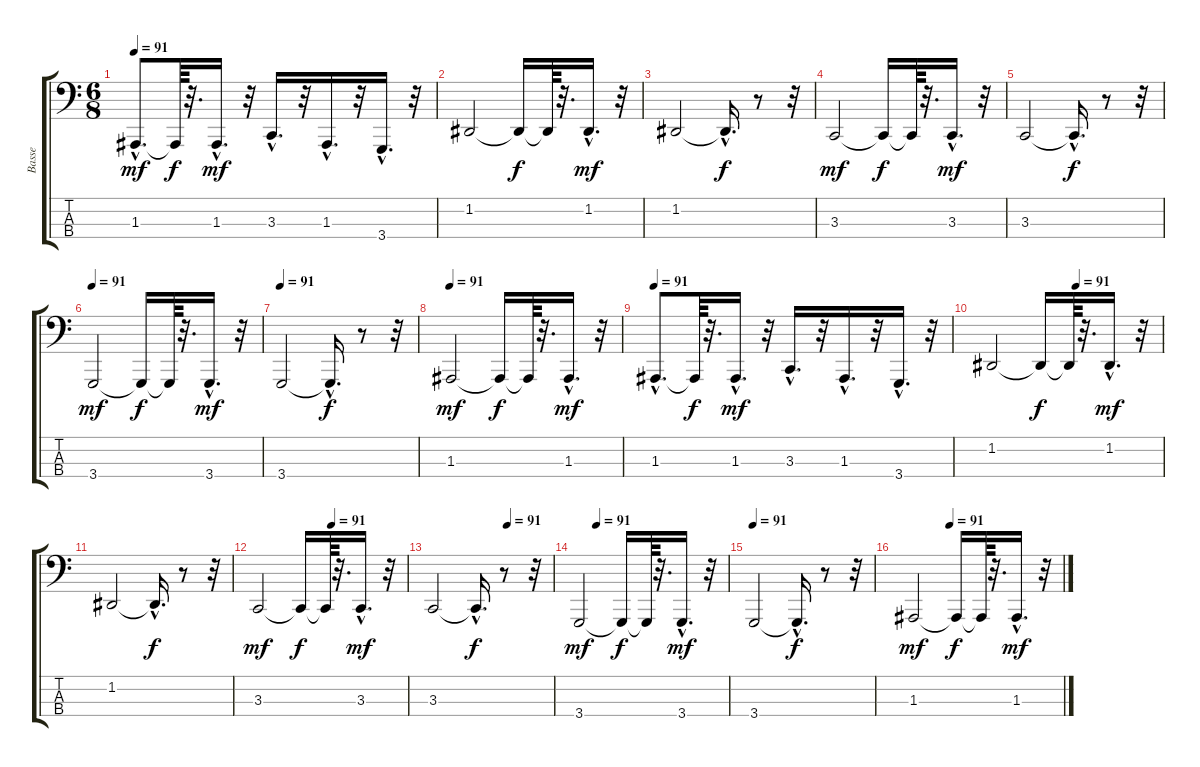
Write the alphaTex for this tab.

\track ("Basse" "Basse") {instrument seashore}
\staff {score tabs}
\tuning (G2 D2 A1 E1) {hide}
\ts (6 8)
\tempo 91
\clef f4
\ks c
1.3{hac}.8{d dy mf} 1.3{t}.64{dy f} r.32{d} 1.3{hac}.16{d dy mf} r.32 3.3{hac}.16{d} r.32 1.3{hac}.16{d} r.32 3.4{hac}.16{d} r.32 |
1.2.2 1.2{t}.16{dy f} 1.2{t}.64 r.32{d} 1.2{hac}.16{d dy mf} r.32 |
1.2.2 1.2{hac t}.16{d dy f} r.8 r.32 |
3.3.2{dy mf} 3.3{t}.16{dy f} 3.3{t}.64 r.32{d} 3.3{hac}.16{d dy mf} r.32 |
3.3.2 3.3{hac t}.16{d dy f} r.8 r.32 |
\tempo 91
3.4.2{dy mf} 3.4{t}.16{dy f} 3.4{t}.64 r.32{d} 3.4{hac}.16{d dy mf} r.32 |
\tempo 91
3.4.2 3.4{hac t}.16{d dy f} r.8 r.32 |
\tempo 91
1.3.2{dy mf} 1.3{t}.16{dy f} 1.3{t}.64 r.32{d} 1.3{hac}.16{d dy mf} r.32 |
\tempo 91
1.3{hac}.8{d} 1.3{t}.64{dy f} r.32{d} 1.3{hac}.16{d dy mf} r.32 3.3{hac}.16{d} r.32 1.3{hac}.16{d} r.32 3.4{hac}.16{d} r.32 |
\tempo (91 0.5)
1.2.2 1.2{t}.16{dy f} 1.2{t}.64 r.32{d} 1.2{hac}.16{d dy mf} r.32 |
1.2.2 1.2{hac t}.16{d dy f} r.8 r.32 |
\tempo (91 0.5)
3.3.2{dy mf} 3.3{t}.16{dy f} 3.3{t}.64 r.32{d} 3.3{hac}.16{d dy mf} r.32 |
\tempo (91 0.625)
3.3.2 3.3{hac t}.16{d dy f} r.8 r.32 |
\tempo (91 0.125)
3.4.2{dy mf} 3.4{t}.16{dy f} 3.4{t}.64 r.32{d} 3.4{hac}.16{d dy mf} r.32 |
\tempo 91
3.4.2 3.4{hac t}.16{d dy f} r.8 r.32 |
\tempo (91 0.25)
1.3.2{dy mf} 1.3{t}.16{dy f} 1.3{t}.64 r.32{d} 1.3{hac}.16{d dy mf} r.32
